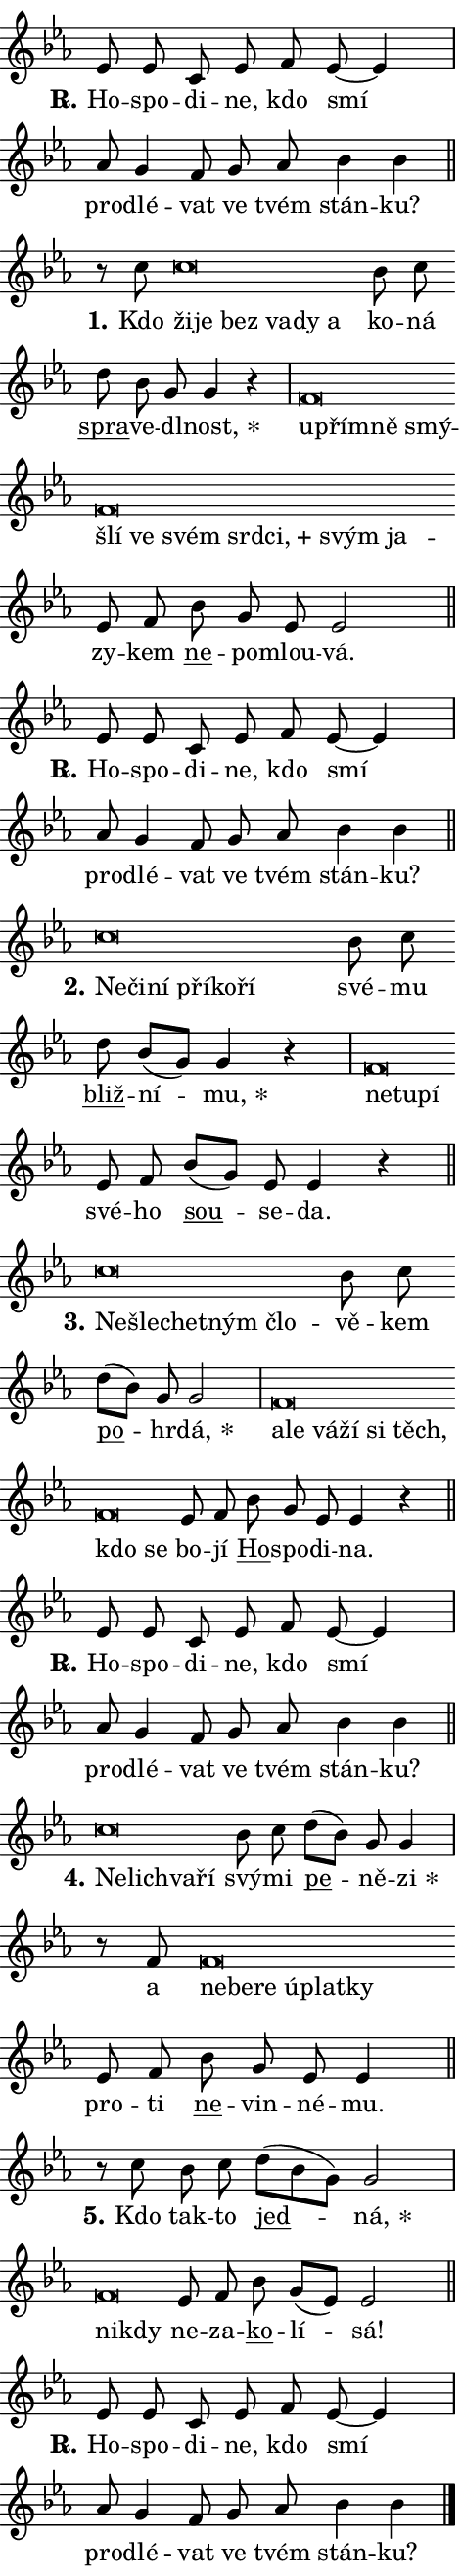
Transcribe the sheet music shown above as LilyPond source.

\version "2.24.0"
\header { tagline = "" }
\paper {
  indent = 0\cm
  top-margin = 0\cm
  right-margin = 0.13\cm % to fit lyric hyphens
  bottom-margin = 0\cm
  left-margin = 0\cm
  paper-width = 8\cm
  page-breaking = #ly:one-page-breaking
  system-system-spacing.basic-distance = #11
  score-system-spacing.basic-distance = #11
  ragged-last = ##f
}


%% Author: Thomas Morley
%% https://lists.gnu.org/archive/html/lilypond-user/2020-05/msg00002.html
#(define (line-position grob)
"Returns position of @var[grob} in current system:
   @code{'start}, if at first time-step
   @code{'end}, if at last time-step
   @code{'middle} otherwise
"
  (let* ((col (ly:item-get-column grob))
         (ln (ly:grob-object col 'left-neighbor))
         (rn (ly:grob-object col 'right-neighbor))
         (col-to-check-left (if (ly:grob? ln) ln col))
         (col-to-check-right (if (ly:grob? rn) rn col))
         (break-dir-left
           (and
             (ly:grob-property col-to-check-left 'non-musical #f)
             (ly:item-break-dir col-to-check-left)))
         (break-dir-right
           (and
             (ly:grob-property col-to-check-right 'non-musical #f)
             (ly:item-break-dir col-to-check-right))))
        (cond ((eqv? 1 break-dir-left) 'start)
              ((eqv? -1 break-dir-right) 'end)
              (else 'middle))))

#(define (tranparent-at-line-position vctor)
  (lambda (grob)
  "Relying on @code{line-position} select the relevant enry from @var{vctor}.
Used to determine transparency,"
    (case (line-position grob)
      ((end) (not (vector-ref vctor 0)))
      ((middle) (not (vector-ref vctor 1)))
      ((start) (not (vector-ref vctor 2))))))

noteHeadBreakVisibility =
#(define-music-function (break-visibility)(vector?)
"Makes @code{NoteHead}s transparent relying on @var{break-visibility}"
#{
  \override NoteHead.transparent =
    #(tranparent-at-line-position break-visibility)
#})

#(define delete-ledgers-for-transparent-note-heads
  (lambda (grob)
    "Reads whether a @code{NoteHead} is transparent.
If so this @code{NoteHead} is removed from @code{'note-heads} from
@var{grob}, which is supposed to be @code{LedgerLineSpanner}.
As a result ledgers are not printed for this @code{NoteHead}"
    (let* ((nhds-array (ly:grob-object grob 'note-heads))
           (nhds-list
             (if (ly:grob-array? nhds-array)
                 (ly:grob-array->list nhds-array)
                 '()))
           ;; Relies on the transparent-property being done before
           ;; Staff.LedgerLineSpanner.after-line-breaking is executed.
           ;; This is fragile ...
           (to-keep
             (remove
               (lambda (nhd)
                 (ly:grob-property nhd 'transparent #f))
               nhds-list)))
      ;; TODO find a better method to iterate over grob-arrays, similiar
      ;; to filter/remove etc for lists
      ;; For now rebuilt from scratch
      (set! (ly:grob-object grob 'note-heads)  '())
      (for-each
        (lambda (nhd)
          (ly:pointer-group-interface::add-grob grob 'note-heads nhd))
        to-keep))))

squashNotes = {
  \override NoteHead.X-extent = #'(-0.2 . 0.2)
  \override NoteHead.Y-extent = #'(-0.75 . 0)
  \override NoteHead.stencil =
    #(lambda (grob)
       (let ((pos (ly:grob-property grob 'staff-position)))
         (begin
           (if (< pos -7) (display "ERROR: Lower brevis then expected\n") (display ""))
           (if (<= pos -6) ly:text-interface::print ly:note-head::print))))
}
unSquashNotes = {
  \revert NoteHead.X-extent
  \revert NoteHead.Y-extent
  \revert NoteHead.stencil
}

hideNotes = \noteHeadBreakVisibility #begin-of-line-visible
unHideNotes = \noteHeadBreakVisibility #all-visible

% work-around for resetting accidentals
% https://lilypond.org/doc/v2.23/Documentation/notation/displaying-rhythms#unmetered-music
cadenzaMeasure = {
  \cadenzaOff
  \partial 1024 s1024
  \cadenzaOn
}

#(define-markup-command (accent layout props text) (markup?)
  "Underline accented syllable"
  (interpret-markup layout props
    #{\markup \override #'(offset . 4.3) \underline { #text }#}))

responsum = \markup \concat {
  "R" \hspace #-1.05 \path #0.1 #'((moveto 0 0.07) (lineto 0.9 0.8)) \hspace #0.05 "."
}

spaceSize = #0.6828661417322834 % exact space size for TeX Gyre Schola

\layout {
  \context {
    \Staff
    \remove "Time_signature_engraver"
    \override LedgerLineSpanner.after-line-breaking = #delete-ledgers-for-transparent-note-heads
  }
  \context {
    \Lyrics {
      \override LyricSpace.minimum-distance = \spaceSize
      \override LyricText.font-name = #"TeX Gyre Schola"
      \override LyricText.font-size = 1
      \override StanzaNumber.font-name = #"TeX Gyre Schola Bold"
      \override StanzaNumber.font-size = 1
    }
  }
  \context {
    \Score 
    \override NoteHead.text =
      #(lambda (grob) 
        (let ((pos (ly:grob-property grob 'staff-position)))
          #{\markup {
            \combine
              \halign #-0.55 \raise #(if (= pos -6) 0 0.5) \override #'(thickness . 2) \draw-line #'(3.2 . 0)
              \musicglyph "noteheads.sM1"
          }#}))
  }
}

% magnetic-lyrics.ily
%
%   written by
%     Jean Abou Samra <jean@abou-samra.fr>
%     Werner Lemberg <wl@gnu.org>
%
%   adapted by
%     Jiri Hon <jiri.hon@gmail.com>
%
% Version 2022-Apr-15

% https://www.mail-archive.com/lilypond-user@gnu.org/msg149350.html

#(define (Left_hyphen_pointer_engraver context)
   "Collect syllable-hyphen-syllable occurrences in lyrics and store
them in properties.  This engraver only looks to the left.  For
example, if the lyrics input is @code{foo -- bar}, it does the
following.

@itemize @bullet
@item
Set the @code{text} property of the @code{LyricHyphen} grob between
@q{foo} and @q{bar} to @code{foo}.

@item
Set the @code{left-hyphen} property of the @code{LyricText} grob with
text @q{foo} to the @code{LyricHyphen} grob between @q{foo} and
@q{bar}.
@end itemize

Use this auxiliary engraver in combination with the
@code{lyric-@/text::@/apply-@/magnetic-@/offset!} hook."
   (let ((hyphen #f)
         (text #f))
     (make-engraver
      (acknowledgers
       ((lyric-syllable-interface engraver grob source-engraver)
        (set! text grob)))
      (end-acknowledgers
       ((lyric-hyphen-interface engraver grob source-engraver)
        ;(when (not (grob::has-interface grob 'lyric-space-interface))
          (set! hyphen grob)));)
      ((stop-translation-timestep engraver)
       (when (and text hyphen)
         (ly:grob-set-object! text 'left-hyphen hyphen))
       (set! text #f)
       (set! hyphen #f)))))

#(define (lyric-text::apply-magnetic-offset! grob)
   "If the space between two syllables is less than the value in
property @code{LyricText@/.details@/.squash-threshold}, move the right
syllable to the left so that it gets concatenated with the left
syllable.

Use this function as a hook for
@code{LyricText@/.after-@/line-@/breaking} if the
@code{Left_@/hyphen_@/pointer_@/engraver} is active."
   (let ((hyphen (ly:grob-object grob 'left-hyphen #f)))
     (when hyphen
       (let ((left-text (ly:spanner-bound hyphen LEFT)))
         (when (grob::has-interface left-text 'lyric-syllable-interface)
           (let* ((common (ly:grob-common-refpoint grob left-text X))
                  (this-x-ext (ly:grob-extent grob common X))
                  (left-x-ext
                   (begin
                     ;; Trigger magnetism for left-text.
                     (ly:grob-property left-text 'after-line-breaking)
                     (ly:grob-extent left-text common X)))
                  ;; `delta` is the gap width between two syllables.
                  (delta (- (interval-start this-x-ext)
                            (interval-end left-x-ext)))
                  (details (ly:grob-property grob 'details))
                  (threshold (assoc-get 'squash-threshold details 0.2)))
             (when (< delta threshold)
               (let* (;; We have to manipulate the input text so that
                      ;; ligatures crossing syllable boundaries are not
                      ;; disabled.  For languages based on the Latin
                      ;; script this is essentially a beautification.
                      ;; However, for non-Western scripts it can be a
                      ;; necessity.
                      (lt (ly:grob-property left-text 'text))
                      (rt (ly:grob-property grob 'text))
                      (is-space (grob::has-interface hyphen 'lyric-space-interface))
                      (space (if is-space " " ""))
                      (extra-delta (if is-space spaceSize 0))
                      ;; Append new syllable.
                      (ltrt-space (if (and (string? lt) (string? rt))
                                (string-append lt space rt)
                                (make-concat-markup (list lt space rt))))
                      ;; Right-align `ltrt` to the right side.
                      (ltrt-space-markup (grob-interpret-markup
                               grob
                               (make-translate-markup
                                (cons (interval-length this-x-ext) 0)
                                (make-right-align-markup ltrt-space)))))
                 (begin
                   ;; Don't print `left-text`.
                   (ly:grob-set-property! left-text 'stencil #f)
                   ;; Set text and stencil (which holds all collected
                   ;; syllables so far) and shift it to the left.
                   (ly:grob-set-property! grob 'text ltrt-space)
                   (ly:grob-set-property! grob 'stencil ltrt-space-markup)
                   (ly:grob-translate-axis! grob (- (- delta extra-delta)) X))))))))))


#(define (lyric-hyphen::displace-bounds-first grob)
   ;; Make very sure this callback isn't triggered too early.
   (let ((left (ly:spanner-bound grob LEFT))
         (right (ly:spanner-bound grob RIGHT)))
     (ly:grob-property left 'after-line-breaking)
     (ly:grob-property right 'after-line-breaking)
     (ly:lyric-hyphen::print grob)))

squashThreshold = #0.4

\layout {
  \context {
    \Lyrics
    \consists #Left_hyphen_pointer_engraver
    \override LyricText.after-line-breaking =
      #lyric-text::apply-magnetic-offset!
    \override LyricHyphen.stencil = #lyric-hyphen::displace-bounds-first
    \override LyricText.details.squash-threshold = \squashThreshold
    \override LyricHyphen.minimum-distance = 0
    \override LyricHyphen.minimum-length = \squashThreshold
  }
}

squashText = \override LyricText.details.squash-threshold = 9999
unSquashText = \override LyricText.details.squash-threshold = \squashThreshold

leftText = \override LyricText.self-alignment-X = #LEFT
unLeftText = \revert LyricText.self-alignment-X

starOffset = #(lambda (grob) 
                (let ((x_offset (ly:self-alignment-interface::aligned-on-x-parent grob)))
                  (if (= x_offset 0) 0 (+ x_offset 1.2))))

star = #(define-music-function (syllable)(string?)
"Append star separator at the end of a syllable"
#{
  \once \override LyricText.X-offset = #starOffset
  \lyricmode { \markup {
    #syllable
    \override #'((font-name . "TeX Gyre Schola Bold")) \hspace #0.2 \lower #0.65 \larger "*"
  } }
#})

starAccent = #(define-music-function (syllable)(string?)
"Append star separator at the end of a syllable and make accent"
#{
  \once \override LyricText.X-offset = #starOffset
  \lyricmode { \markup {
    \accent #syllable
    \override #'((font-name . "TeX Gyre Schola Bold")) \hspace #0.2 \lower #0.65 \larger "*"
  } }
#})

breath = #(define-music-function (syllable)(string?)
"Append breathing indicator at the end of a syllable"
#{
  \lyricmode { \markup { #syllable "+" } }
#})

optionalBreath = #(define-music-function (syllable)(string?)
"Append optional breathing indicator at the end of a syllable"
#{
  \lyricmode { \markup { #syllable "(+)" } }
#})


\score {
    <<
        \new Voice = "melody" { \cadenzaOn \key es \major \relative { es'8 es c es \bar "" f es~ es4 \cadenzaMeasure \bar "|" as8 g4 f8 \bar "" g as bes4 bes \cadenzaMeasure \bar "||" \break } }
        \new Lyrics \lyricsto "melody" { \lyricmode { \set stanza = \responsum
Ho -- spo -- di -- ne, kdo smí pro -- dlé -- vat ve tvém stán -- ku? } }
    >>
    \layout {}
}

\score {
    <<
        \new Voice = "melody" { \cadenzaOn \key es \major \relative { r8 c''8 \squashNotes c\breve*1/16 \hideNotes \breve*1/16 \bar "" \breve*1/16 \bar "" \breve*1/16 \bar "" \breve*1/16 \breve*1/16 \bar "" \unHideNotes \unSquashNotes bes8 c \bar "" d bes g g4 r \cadenzaMeasure \bar "|" \squashNotes f\breve*1/16 \hideNotes \breve*1/16 \bar "" \breve*1/16 \bar "" \breve*1/16 \bar "" \breve*1/16 \bar "" \breve*1/16 \bar "" \breve*1/16 \bar "" \breve*1/16 \bar "" \breve*1/16 \bar "" \breve*1/16 \breve*1/16 \bar "" \unHideNotes \unSquashNotes es8 f \bar "" bes g es es2 \cadenzaMeasure \bar "||" \break } }
        \new Lyrics \lyricsto "melody" { \lyricmode { \set stanza = "1."
Kdo \leftText ži -- \squashText je bez va -- dy a \unLeftText \unSquashText ko -- ná \markup \accent spra -- ve -- dl -- \star nost, \leftText u -- \squashText přím -- ně smý -- šlí ve svém srd -- \breath "ci," svým ja -- \unLeftText \unSquashText zy -- kem \markup \accent ne -- po -- mlou -- vá. } }
    >>
    \layout {}
}

\score {
    <<
        \new Voice = "melody" { \cadenzaOn \key es \major \relative { es'8 es c es \bar "" f es~ es4 \cadenzaMeasure \bar "|" as8 g4 f8 \bar "" g as bes4 bes \cadenzaMeasure \bar "||" \break } }
        \new Lyrics \lyricsto "melody" { \lyricmode { \set stanza = \responsum
Ho -- spo -- di -- ne, kdo smí pro -- dlé -- vat ve tvém stán -- ku? } }
    >>
    \layout {}
}

\score {
    <<
        \new Voice = "melody" { \cadenzaOn \key es \major \relative { \squashNotes c''\breve*1/16 \hideNotes \breve*1/16 \bar "" \breve*1/16 \bar "" \breve*1/16 \bar "" \breve*1/16 \breve*1/16 \bar "" \unHideNotes \unSquashNotes bes8 c \bar "" d bes[( g)] g4 r \cadenzaMeasure \bar "|" \squashNotes f\breve*1/16 \hideNotes \breve*1/16 \breve*1/16 \bar "" \unHideNotes \unSquashNotes es8 f \bar "" bes[( g)] es es4 r \cadenzaMeasure \bar "||" \break } }
        \new Lyrics \lyricsto "melody" { \lyricmode { \set stanza = "2."
\leftText Ne -- \squashText či -- ní pří -- ko -- ří \unLeftText \unSquashText své -- mu \markup \accent bliž -- ní -- \star mu, \leftText ne -- \squashText tu -- pí \unLeftText \unSquashText své -- ho \markup \accent sou -- se -- da. } }
    >>
    \layout {}
}

\score {
    <<
        \new Voice = "melody" { \cadenzaOn \key es \major \relative { \squashNotes c''\breve*1/16 \hideNotes \breve*1/16 \bar "" \breve*1/16 \bar "" \breve*1/16 \breve*1/16 \bar "" \unHideNotes \unSquashNotes bes8 c \bar "" d[( bes)] g g2 \cadenzaMeasure \bar "|" \squashNotes f\breve*1/16 \hideNotes \breve*1/16 \bar "" \breve*1/16 \bar "" \breve*1/16 \bar "" \breve*1/16 \bar "" \breve*1/16 \bar "" \breve*1/16 \breve*1/16 \bar "" \unHideNotes \unSquashNotes es8 f \bar "" bes g es es4 r \cadenzaMeasure \bar "||" \break } }
        \new Lyrics \lyricsto "melody" { \lyricmode { \set stanza = "3."
\leftText Ne -- \squashText šle -- chet -- ným člo -- \unLeftText \unSquashText vě -- kem \markup \accent po -- hr -- \star dá, \leftText a -- \squashText le vá -- ží si těch, kdo se \unLeftText \unSquashText bo -- jí \markup \accent Ho -- spo -- di -- na. } }
    >>
    \layout {}
}

\score {
    <<
        \new Voice = "melody" { \cadenzaOn \key es \major \relative { es'8 es c es \bar "" f es~ es4 \cadenzaMeasure \bar "|" as8 g4 f8 \bar "" g as bes4 bes \cadenzaMeasure \bar "||" \break } }
        \new Lyrics \lyricsto "melody" { \lyricmode { \set stanza = \responsum
Ho -- spo -- di -- ne, kdo smí pro -- dlé -- vat ve tvém stán -- ku? } }
    >>
    \layout {}
}

\score {
    <<
        \new Voice = "melody" { \cadenzaOn \key es \major \relative { \squashNotes c''\breve*1/16 \hideNotes \breve*1/16 \breve*1/16 \bar "" \unHideNotes \unSquashNotes bes8 c \bar "" d[( bes)] g g4 \cadenzaMeasure \bar "|" r8 f8 \squashNotes f\breve*1/16 \hideNotes \breve*1/16 \bar "" \breve*1/16 \bar "" \breve*1/16 \bar "" \breve*1/16 \breve*1/16 \bar "" \unHideNotes \unSquashNotes es8 f \bar "" bes g es es4 \cadenzaMeasure \bar "||" \break } }
        \new Lyrics \lyricsto "melody" { \lyricmode { \set stanza = "4."
\leftText Ne -- \squashText lichva -- ří \unLeftText \unSquashText svý -- mi \markup \accent pe -- ně -- \star zi a \leftText ne -- \squashText be -- re ú -- plat -- ky \unLeftText \unSquashText pro -- ti \markup \accent ne -- vin -- né -- mu. } }
    >>
    \layout {}
}

\score {
    <<
        \new Voice = "melody" { \cadenzaOn \key es \major \relative { r8 c''8 bes8 c \bar "" d[( bes g)] g2 \cadenzaMeasure \bar "|" \squashNotes f\breve*1/16 \hideNotes \breve*1/16 \bar "" \unHideNotes \unSquashNotes es8 f \bar "" bes g[( es)] es2 \cadenzaMeasure \bar "||" \break } }
        \new Lyrics \lyricsto "melody" { \lyricmode { \set stanza = "5."
Kdo tak -- to \markup \accent jed -- \star ná, \leftText ni -- \squashText kdy \unLeftText \unSquashText ne -- za -- \markup \accent ko -- lí -- sá! } }
    >>
    \layout {}
}

\score {
    <<
        \new Voice = "melody" { \cadenzaOn \key es \major \relative { es'8 es c es \bar "" f es~ es4 \cadenzaMeasure \bar "|" as8 g4 f8 \bar "" g as bes4 bes \cadenzaMeasure \bar "||" \break } \bar "|." }
        \new Lyrics \lyricsto "melody" { \lyricmode { \set stanza = \responsum
Ho -- spo -- di -- ne, kdo smí pro -- dlé -- vat ve tvém stán -- ku? } }
    >>
    \layout {}
}
